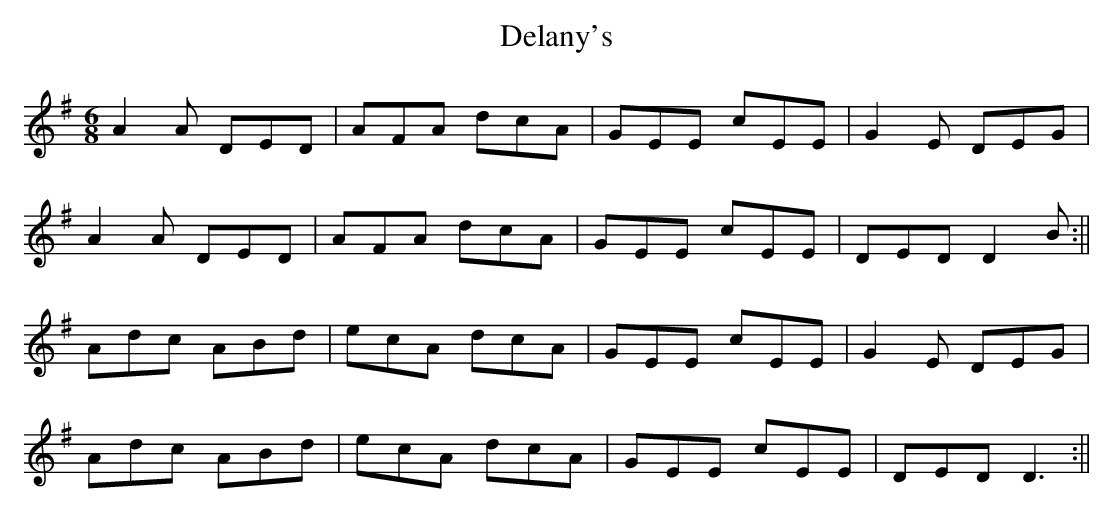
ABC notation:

X:1
T:Delany's
M:6/8
L:1/8
K:G
A2A DED|AFA dcA|GEE cEE|G2E DEG|!
A2A DED|AFA dcA|GEE cEE|DED D2B:||!
Adc ABd|ecA dcA|GEE cEE|G2E DEG|!
Adc ABd|ecA dcA|GEE cEE|DED D3:||!
